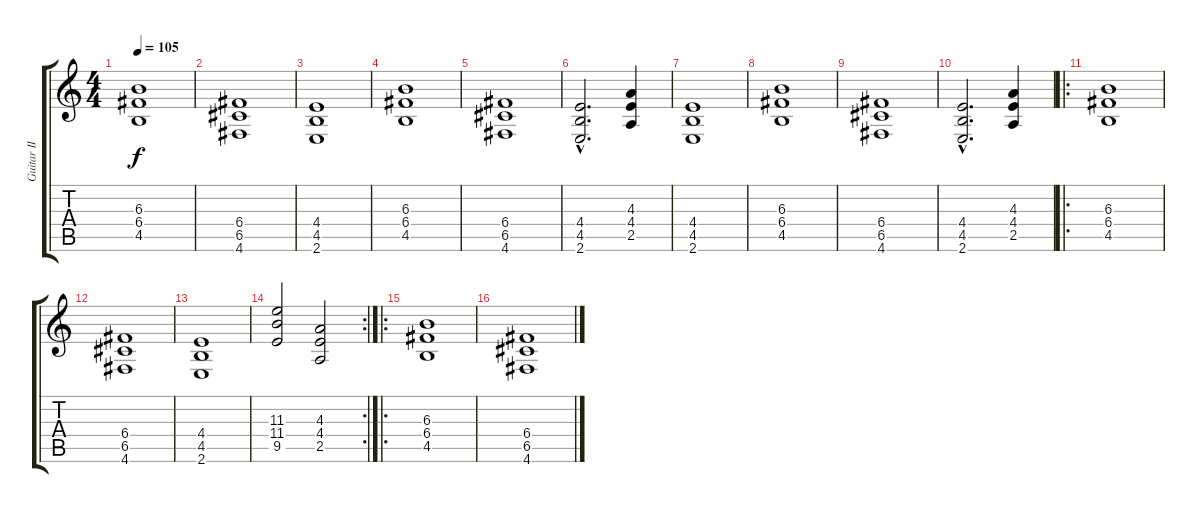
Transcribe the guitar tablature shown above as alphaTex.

\track ("Guitar II" "Guitar II") {instrument distortionguitar}
\staff {score tabs}
\tuning (D4 A3 F3 C3 G2 D2) {hide}
\ts (4 4)
\tempo 105
\clef g2
\ks c
(6.3 6.4 4.5).1{dy f} |
(6.4 6.5 4.6).1 |
(4.4 4.5 2.6).1 |
(6.3 6.4 4.5).1 |
(6.4 6.5 4.6).1 |
(4.4{hac} 4.5{hac} 2.6{hac}).2{d} (4.3 4.4 2.5).4 |
(4.4 4.5 2.6).1 |
(6.3 6.4 4.5).1 |
(6.4 6.5 4.6).1 |
(4.4{hac} 4.5{hac} 2.6{hac}).2{d} (4.3 4.4 2.5).4 |
\ro
(6.3 6.4 4.5).1{volume 11} |
(6.4 6.5 4.6).1 |
(4.4 4.5 2.6).1 |
\rc 2
(11.3 11.4 9.5).2 (4.3 4.4 2.5).2 |
\ro
(6.3 6.4 4.5).1 |
(6.4 6.5 4.6).1
